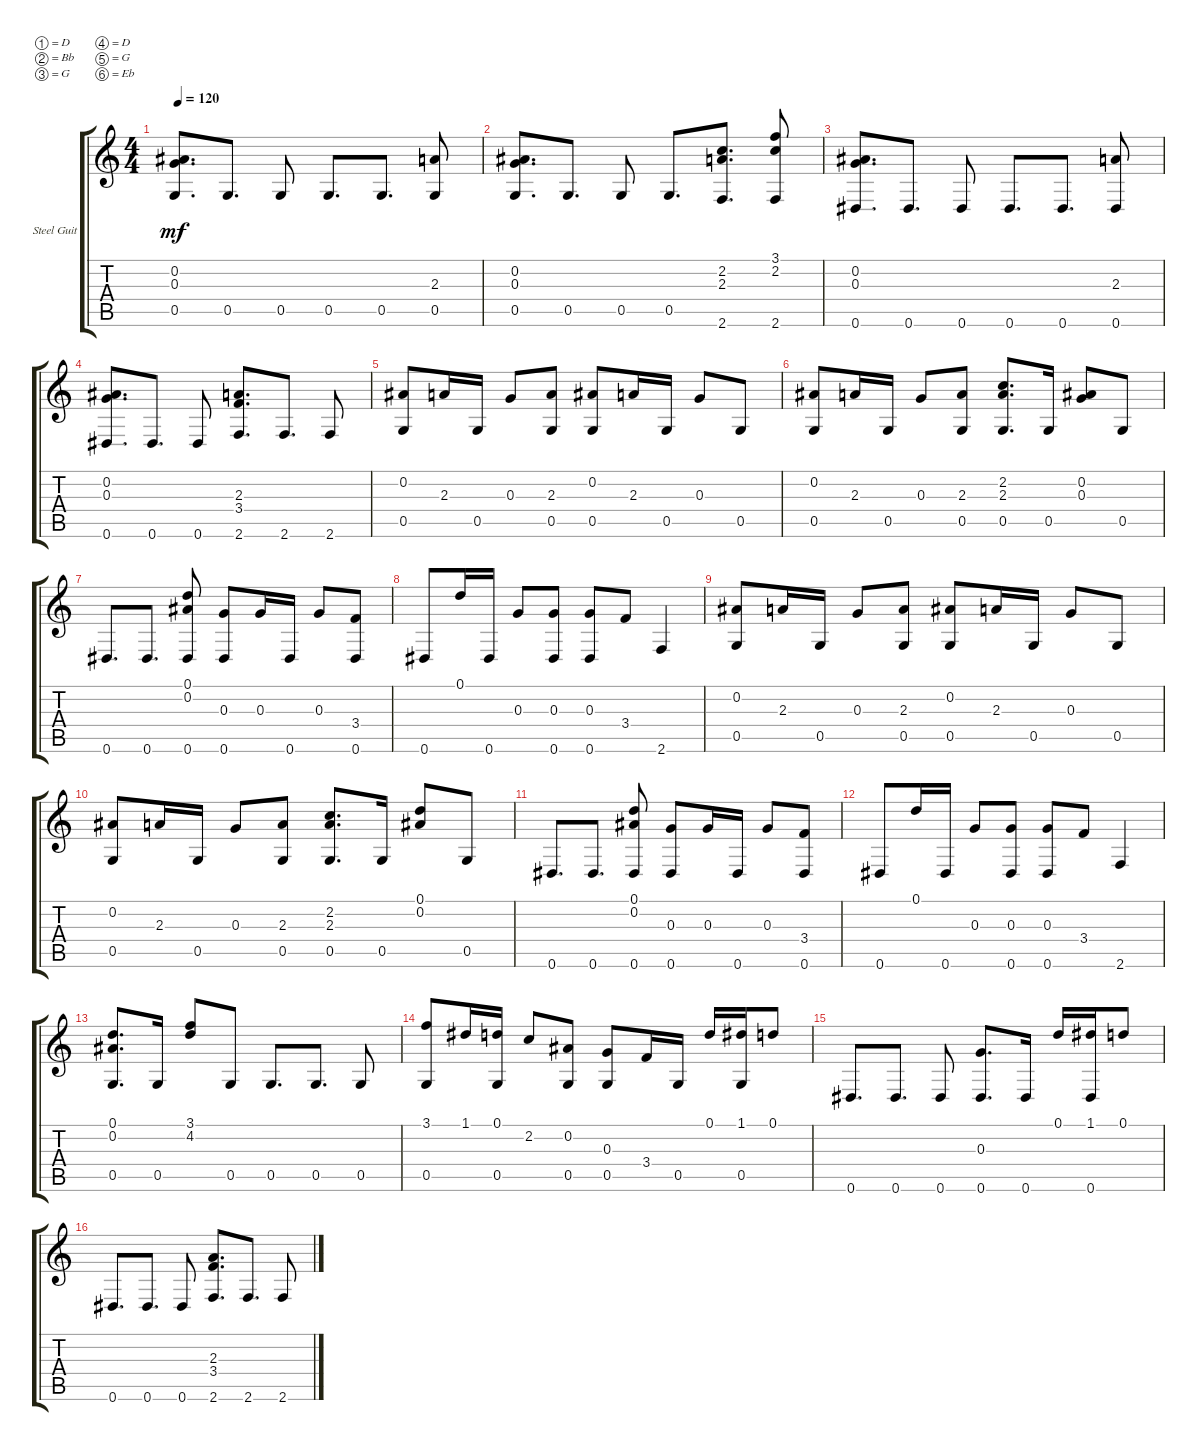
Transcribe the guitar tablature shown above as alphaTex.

\defaultSystemsLayout 4
\bracketExtendMode groupsimilarinstruments
\firstSystemTrackNameOrientation horizontal
\otherSystemsTrackNameOrientation horizontal
\track ("Steel Guitar" "Steel Guit") {instrument acousticguitarsteel}
\staff {score tabs}
\tuning (D4 Bb3 G3 D3 G2 Eb2)
\ts (4 4)
\tempo 120
\clef g2
\scale
1.00359
\ks c
(0.2 0.3 0.5).8{d dy mf instrument acousticguitarsteel} 0.5.8{d} 0.5.8 0.5.8{d} 0.5.8{d} (0.5 2.3).8 |
\scale
0.996101 (0.2 0.3 0.5).8{d} 0.5.8{d} 0.5.8 0.5.8{d} (2.6 2.3 2.2).8{d} (2.2 3.1 2.6).8 |
(0.2 0.3 0.6).8{d} 0.6.8{d} 0.6.8 0.6.8{d} 0.6.8{d} (2.3 0.6).8 |
(0.2 0.3 0.6).8{d} 0.6.8{d} 0.6.8 (2.6 2.3 3.4).8{d} 2.6.8{d} 2.6.8 |
(0.2 0.5).8 2.3.16 0.5.16 0.3.8 (0.5 2.3).8 (0.5 0.2).8 2.3.16 0.5.16 0.3.8 0.5.8 |
(0.2 0.5).8 2.3.16 0.5.16 0.3.8 (0.5 2.3).8 (0.5 2.2 2.3).8{d} 0.5.16 (0.3 0.2).8 0.5.8 |
0.6.8{d} 0.6.8{d} (0.1 0.6 0.2).8 (0.6 0.3).8 0.3.16 0.6.16 0.3.8 (3.4 0.6).8 |
0.6.8 0.1.16 0.6.16 0.3.8 (0.6 0.3).8 (0.6 0.3).8 3.4.8 2.6.4 |
(0.2 0.5).8 2.3.16 0.5.16 0.3.8 (0.5 2.3).8 (0.5 0.2).8 2.3.16 0.5.16 0.3.8 0.5.8 |
(0.2 0.5).8 2.3.16 0.5.16 0.3.8 (0.5 2.3).8 (0.5 2.2 2.3).8{d} 0.5.16 (0.2 0.1).8 0.5.8 |
0.6.8{d} 0.6.8{d} (0.1 0.6 0.2).8 (0.6 0.3).8 0.3.16 0.6.16 0.3.8 (3.4 0.6).8 |
0.6.8 0.1.16 0.6.16 0.3.8 (0.6 0.3).8 (0.6 0.3).8 3.4.8 2.6.4 |
(0.5 0.2 0.1).8{d} 0.5.16 (4.2 3.1).8 0.5.8 0.5.8{d} 0.5.8{d} 0.5.8 |
(0.5 3.1).8 1.1.16 (0.1 0.5).16 2.2.8 (0.2 0.5).8 (0.5 0.3).8 3.4.16 0.5.16 0.1.16 (1.1 0.5).16 0.1.8 |
0.6.8{d} 0.6.8{d} 0.6.8 (0.3 0.6).8{d} 0.6.16 0.1.16 (1.1 0.6).16 0.1.8 |
0.6.8{d} 0.6.8{d} 0.6.8 (2.6 2.3 3.4).8{d} 2.6.8{d} 2.6.8
